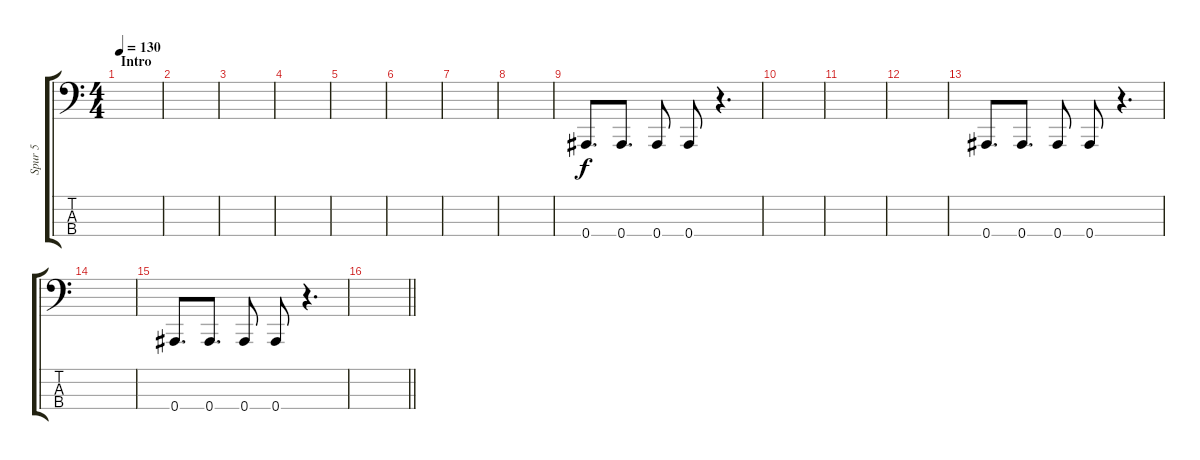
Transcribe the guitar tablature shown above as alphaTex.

\track ("Spur 5" "Spur 5") {instrument electricbasspick}
\staff {score tabs}
\tuning (Eb2 Bb1 F1 Bb0) {hide}
\ts (4 4)
\section ("" "Intro")
\tempo 130
\clef f4
\ks c
|
|
|
|
|
|
|
|
0.4.8{d} 0.4.8{d} 0.4.8 0.4.8 r.4{d} |
|
|
|
0.4.8{d} 0.4.8{d} 0.4.8 0.4.8 r.4{d} |
|
0.4.8{d} 0.4.8{d} 0.4.8 0.4.8 r.4{d} |
\barLineRight lightlight
